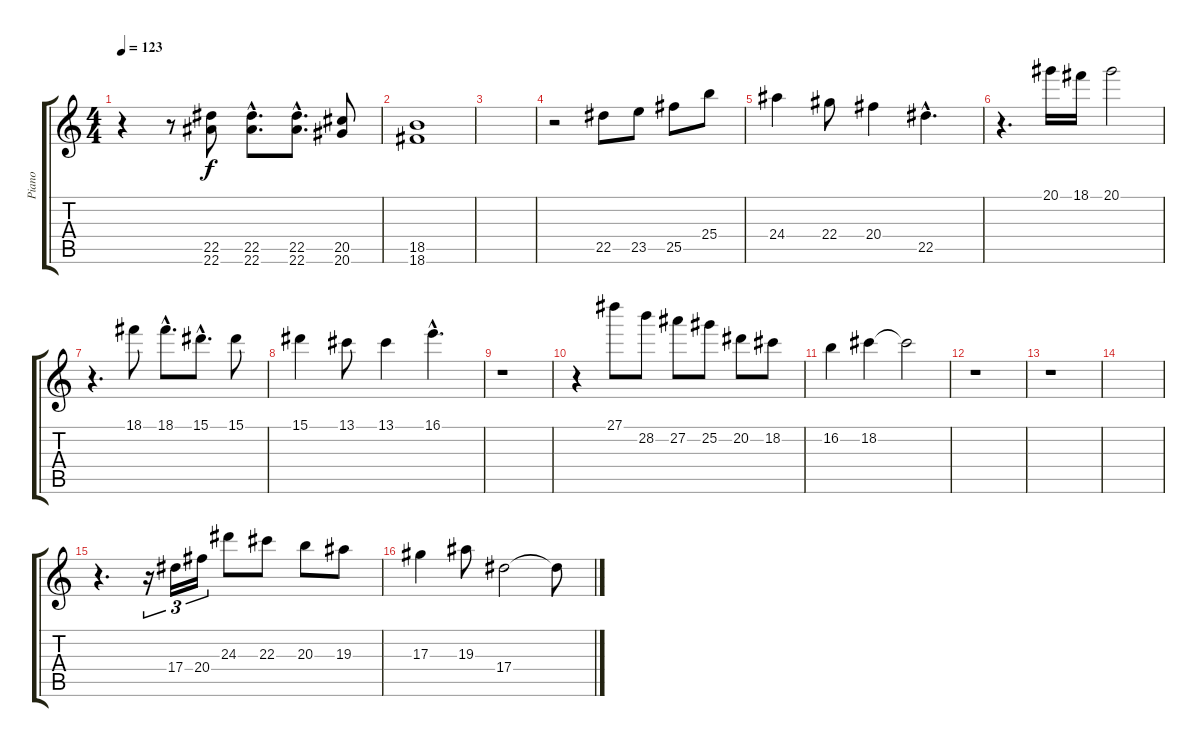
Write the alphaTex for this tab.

\track ("Piano" "Piano") {instrument electricgrandpiano}
\staff {score tabs}
\tuning (C5 G4 Eb4 Bb3 F3 C3) {hide}
\ts (4 4)
\tempo 123
\clef g2
\ks c
r.4{dy f} r.8 (22.5 22.6).8 (22.5{hac} 22.6{hac}).8{d} (22.5{hac} 22.6{hac}).8{d} (20.5 20.6).8 |
(18.5 18.6).1 |
|
r.2 22.5.8 23.5.8 25.5.8 25.4.8 |
24.4.4 22.4.8 20.4.4 22.5{hac}.4{d} |
r.4{d} 20.1.16 18.1.16 20.1.2 |
r.4{d} 18.1.8 18.1{hac}.8{d} 15.1{hac}.8{d} 15.1.8 |
15.1.4 13.1.8 13.1.4 16.1{hac}.4{d} |
r.1 |
r.4 27.1.8 28.2.8 27.2.8 25.2.8 20.2.8 18.2.8 |
16.2.4 18.2.4 18.2{t}.2 |
r.1 |
r.1 |
|
r.4{d} r.16{tu (3 2)} 17.4.16{tu (3 2)} 20.4.16{tu (3 2)} 24.3.8 22.3.8 20.3.8 19.3.8 |
17.3.4 19.3.8 17.4.2 17.4{t}.8
